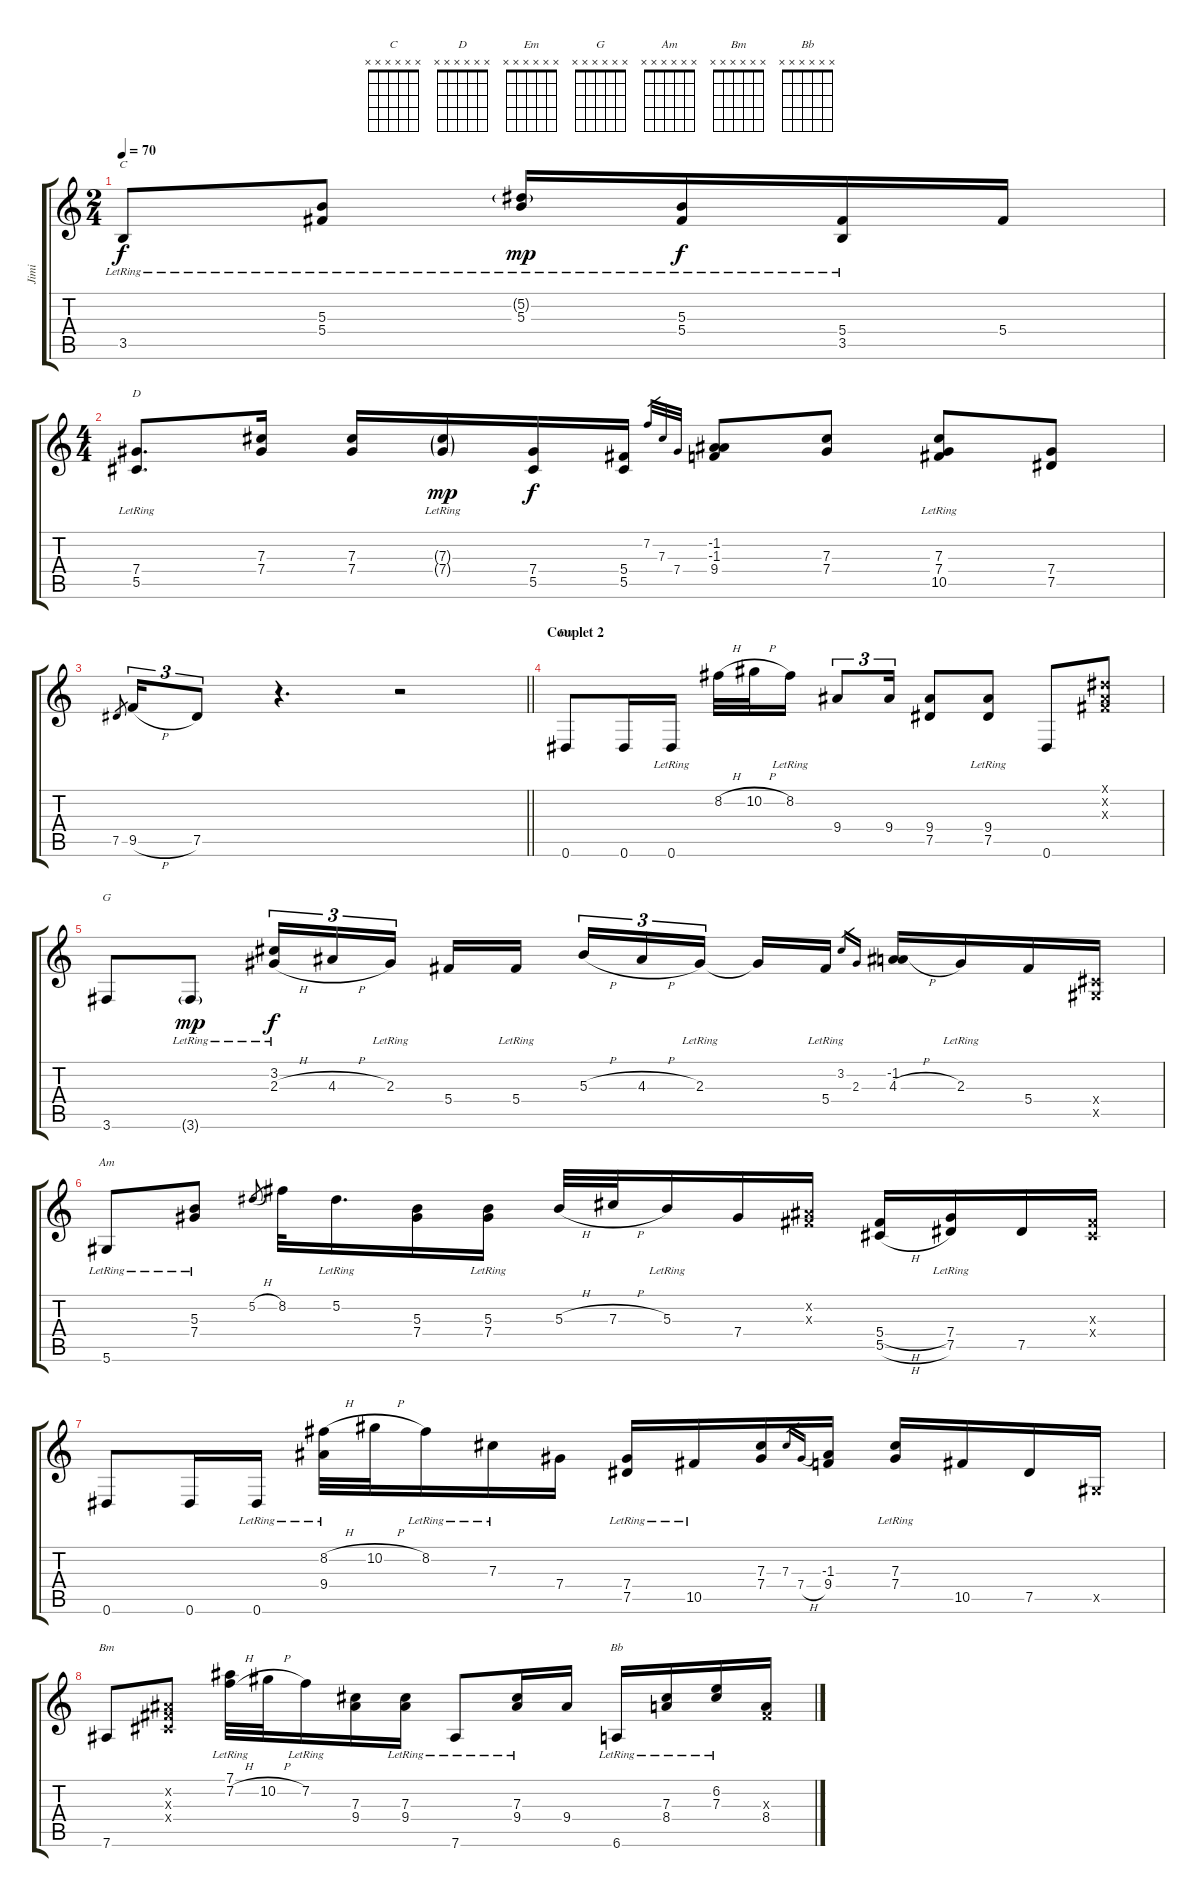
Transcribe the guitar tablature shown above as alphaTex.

\track ("Jimi" "Jimi") {instrument electricguitarjazz}
\staff {score tabs}
\tuning (Eb4 Bb3 Gb3 Db3 Ab2 Eb2) {hide}
\chord ("C" x x x x x x)
\chord ("D" x x x x x x)
\chord ("Em" x x x x x x)
\chord ("G" x x x x x x)
\chord ("Am" x x x x x x)
\chord ("Bm" x x x x x x)
\chord ("Bb" x x x x x x)
\ts (2 4)
\tempo 70
\clef g2
\ks c
3.5{lr}.8{ch "C" dy f} (5.3{lr} 5.4{lr}).8 (5.2{g lr} 5.3).16{dy mp} (5.3{lr} 5.4).16{dy f} (5.4 3.5{lr}).16 5.4.16 |
\ts (4 4)
(7.4 5.5{lr}).8{d ch "D"} (7.3 7.4).16 (7.3 7.4).16 (7.3{g lr} 7.4{g}).16{dy mp} (7.4 5.5).16{dy f} (5.4 5.5).16 7.2.32{gr} 7.3.32{gr} 7.4.32{gr} (-1.2 -1.3 9.4).8 (7.3 7.4).8 (7.3{lr} 7.4 10.5).8 (7.4 7.5).8 |
\barLineRight lightlight
7.5.8{gr} 9.5{h}.16{tu (3 2)} 7.5.8{tu (3 2)} r.4{d} r.2 |
\section ("" "Couplet 2")
0.6.8{ch "Em"} 0.6.16 0.6{lr}.16 8.2{h}.32 10.2{h}.32 8.2{lr}.16 9.4.8{tu (3 2)} 9.4.16{tu (3 2)} (9.4 7.5).8 (9.4{lr} 7.5{lr}).8 0.6.8 (0.1{x} 0.2{x} 0.3{x}).8 |
3.6.8{ch "G"} 3.6{g lr}.8{dy mp} (3.2{lr} 2.3{h}).16{tu (3 2) dy f} 4.3{h}.16{tu (3 2)} 2.3{lr}.16{tu (3 2) beam splitsecondary} 5.4.16 5.4{lr}.16 5.3{h}.16{tu (3 2)} 4.3{h}.16{tu (3 2)} 2.3{lr}.16{tu (3 2) beam splitsecondary} 2.3{t}.16 5.4{lr}.16 3.2.16{gr} 2.3.16{gr} (-1.2 4.3{h}).16 2.3{lr}.16 5.4.16 (0.4{x} 0.5{x}).16 |
5.6{lr}.8{ch "Am"} (5.3{lr} 7.4{lr}).8 5.2{h}.8{gr} 8.2.32 5.2{lr}.16{d} (5.3 7.4).16 (5.3 7.4{lr}).16 5.3{h}.32 7.3{h}.32 5.3{lr}.16 7.4.16 (0.2{x} 0.3{x}).16 (5.4{h} 5.5{h}).16 (7.4{lr} 7.5).16 7.5.16 (0.3{x} 0.4{x}).16 |
0.6.8 0.6.16 0.6{lr}.16 (8.2{h} 9.4{lr}).32 10.2{h}.32 8.2{lr}.16 7.3{lr}.16 7.4.16 (7.4{lr} 7.5).16 10.5{lr}.16 (7.3 7.4).16 7.3.16{gr} 7.4{h}.16{gr} (-1.3 9.4).16 (7.3{lr} 7.4{lr}).16 10.5.16 7.5.16 0.5{x}.16 |
7.6.8{ch "Bm"} (0.2{x} 0.3{x} 0.4{x}).8 (7.1{lr} 7.2{h}).32 10.2{h}.32 7.2{lr}.16 (7.3 9.4).16 (7.3{lr} 9.4{lr}).16 7.6{lr}.8 (7.3{lr} 9.4).16 9.4.16 6.6{lr}.16{ch "Bb"} (7.3 8.4{lr}).16 (6.2{lr} 7.3).16 (0.3{x} 8.4).16
